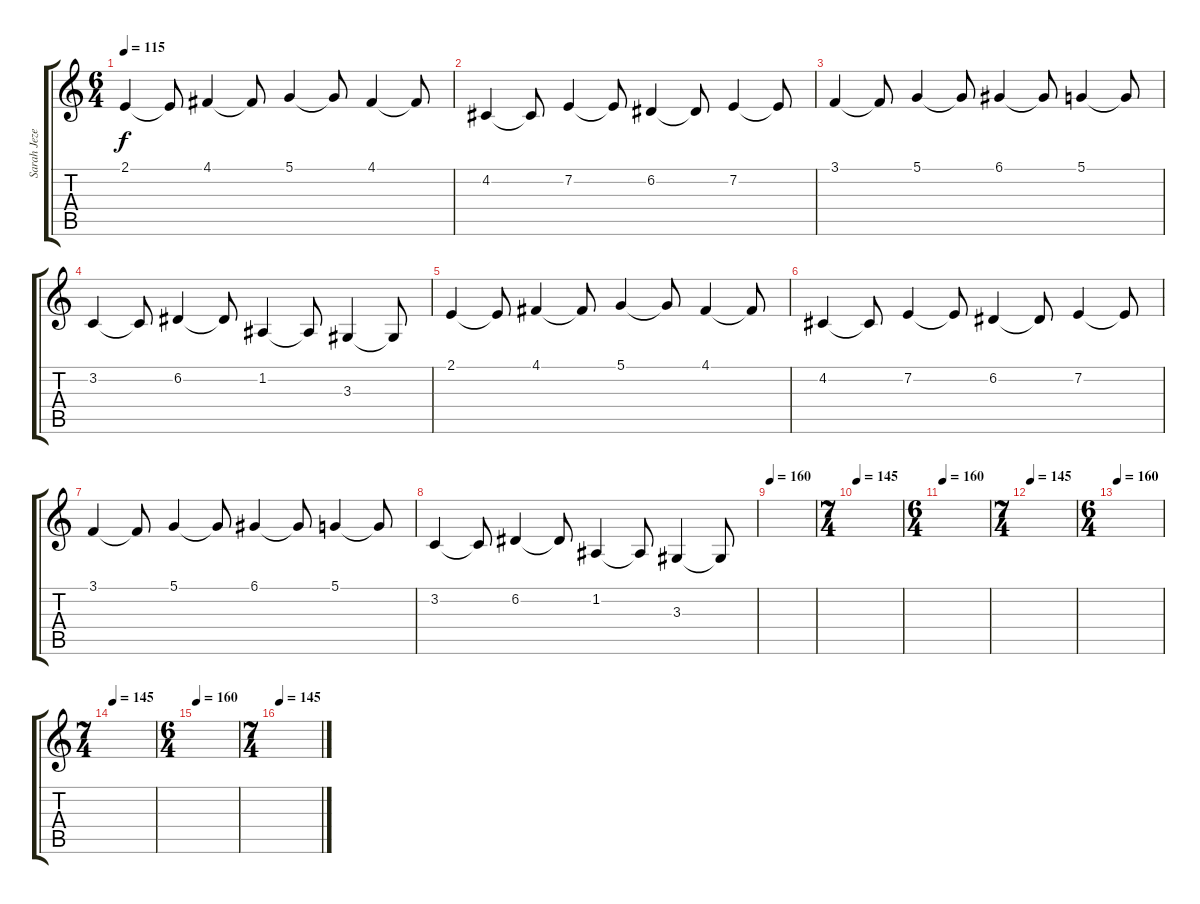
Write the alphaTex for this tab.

\track ("Sarah Jezebel Deva" "Sarah Jeze") {instrument choiraahs}
\staff {score tabs}
\tuning (D4 A3 F3 C3 G2 D2) {hide}
\ts (6 4)
\tempo 110
\tempo 115
\clef g2
\ks c
2.1.4{dy f} 2.1{t}.8 4.1.4 4.1{t}.8 5.1.4 5.1{t}.8 4.1.4 4.1{t}.8 |
4.2.4 4.2{t}.8 7.2.4 7.2{t}.8 6.2.4 6.2{t}.8 7.2.4 7.2{t}.8 |
3.1.4 3.1{t}.8 5.1.4 5.1{t}.8 6.1.4 6.1{t}.8 5.1.4 5.1{t}.8 |
3.2.4 3.2{t}.8 6.2.4 6.2{t}.8 1.2.4 1.2{t}.8 3.3.4 3.3{t}.8 |
2.1.4 2.1{t}.8 4.1.4 4.1{t}.8 5.1.4 5.1{t}.8 4.1.4 4.1{t}.8 |
4.2.4 4.2{t}.8 7.2.4 7.2{t}.8 6.2.4 6.2{t}.8 7.2.4 7.2{t}.8 |
3.1.4 3.1{t}.8 5.1.4 5.1{t}.8 6.1.4 6.1{t}.8 5.1.4 5.1{t}.8 |
3.2.4 3.2{t}.8 6.2.4 6.2{t}.8 1.2.4 1.2{t}.8 3.3.4 3.3{t}.8 |
\tempo 160
|
\ts (7 4)
\tempo 145
|
\ts (6 4)
\tempo 160
|
\ts (7 4)
\tempo 145
|
\ts (6 4)
\tempo 160
|
\ts (7 4)
\tempo 145
|
\ts (6 4)
\tempo 160
|
\ts (7 4)
\tempo 145
